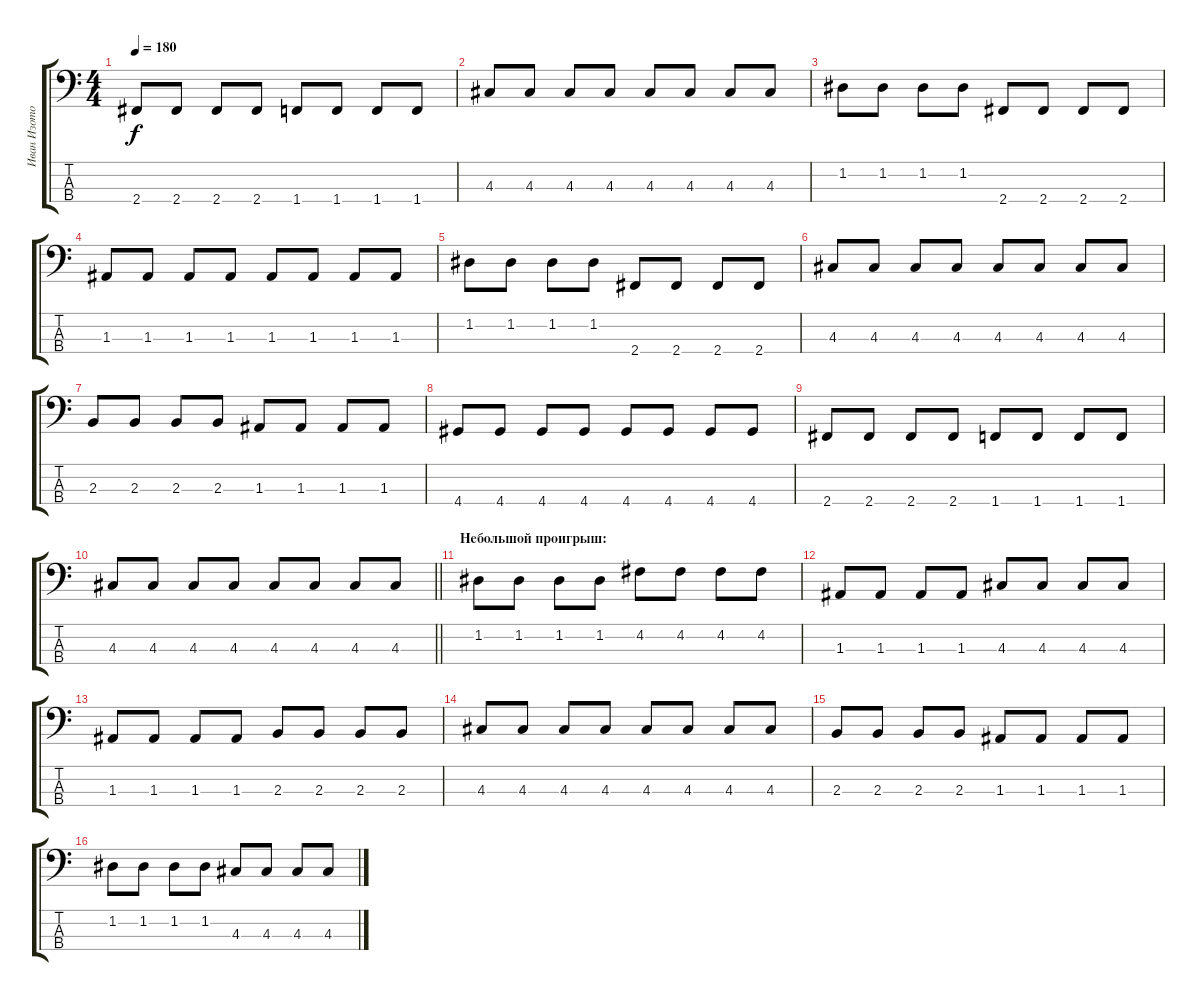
\track ("Иван Изотов" "Иван Изото") {instrument electricbasspick}
\staff {score tabs}
\tuning (G2 D2 A1 E1) {hide}
\ts (4 4)
\tempo 180
\clef f4
\ks c
2.4.8{dy f} 2.4.8 2.4.8 2.4.8 1.4.8 1.4.8 1.4.8 1.4.8 |
4.3.8 4.3.8 4.3.8 4.3.8 4.3.8 4.3.8 4.3.8 4.3.8 |
1.2.8 1.2.8 1.2.8 1.2.8 2.4.8 2.4.8 2.4.8 2.4.8 |
1.3.8 1.3.8 1.3.8 1.3.8 1.3.8 1.3.8 1.3.8 1.3.8 |
1.2.8 1.2.8 1.2.8 1.2.8 2.4.8 2.4.8 2.4.8 2.4.8 |
4.3.8 4.3.8 4.3.8 4.3.8 4.3.8 4.3.8 4.3.8 4.3.8 |
2.3.8 2.3.8 2.3.8 2.3.8 1.3.8 1.3.8 1.3.8 1.3.8 |
4.4.8 4.4.8 4.4.8 4.4.8 4.4.8 4.4.8 4.4.8 4.4.8 |
2.4.8 2.4.8 2.4.8 2.4.8 1.4.8 1.4.8 1.4.8 1.4.8 |
\barLineRight lightlight
4.3.8 4.3.8 4.3.8 4.3.8 4.3.8 4.3.8 4.3.8 4.3.8 |
\section ("" "Небольшой проигрыш:")
1.2.8 1.2.8 1.2.8 1.2.8 4.2.8 4.2.8 4.2.8 4.2.8 |
1.3.8 1.3.8 1.3.8 1.3.8 4.3.8 4.3.8 4.3.8 4.3.8 |
1.3.8 1.3.8 1.3.8 1.3.8 2.3.8 2.3.8 2.3.8 2.3.8 |
4.3.8 4.3.8 4.3.8 4.3.8 4.3.8 4.3.8 4.3.8 4.3.8 |
2.3.8 2.3.8 2.3.8 2.3.8 1.3.8 1.3.8 1.3.8 1.3.8 |
1.2.8 1.2.8 1.2.8 1.2.8 4.3.8 4.3.8 4.3.8 4.3.8
